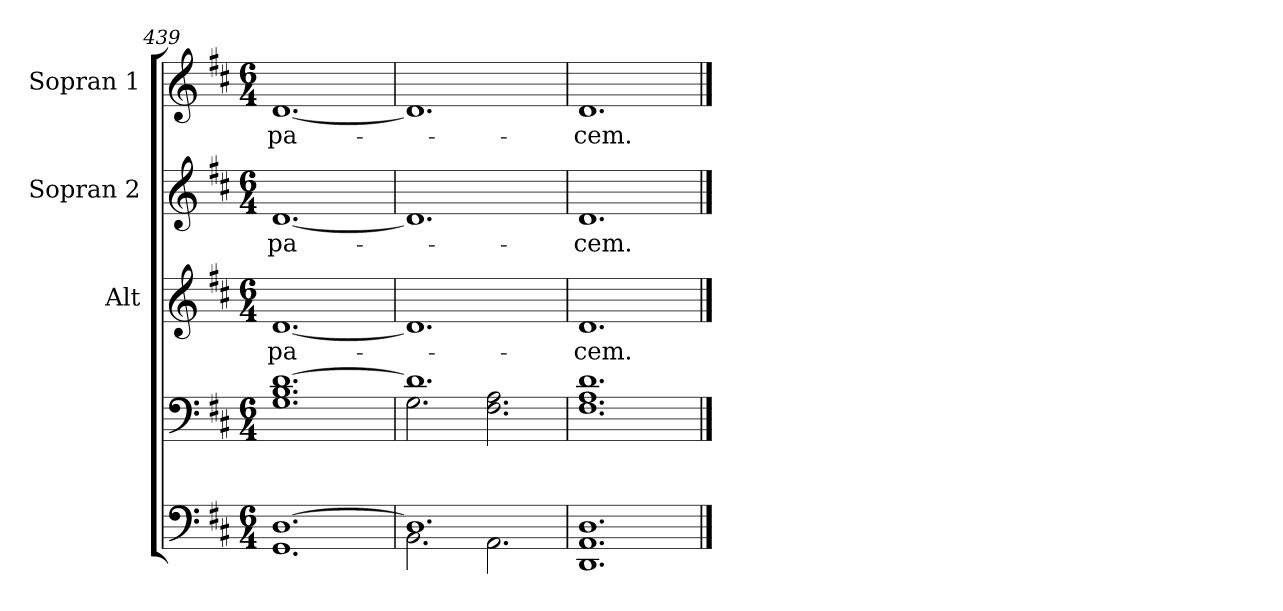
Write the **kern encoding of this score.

**kern	**kern	**kern	**text	**kern	**text	**kern	**text
*part4	*part4	*part3	*part3	*part2	*part2	*part1	*part1
*staff5	*staff4	*staff3	*staff3	*staff2	*staff2	*staff1	*staff1
*	*	*I"Alt	*	*I"Sopran 2	*	*I"Sopran 1	*
*	*	*I'A.	*	*I'S. 2	*	*I'S. 1	*
*clefF4	*clefF4	*clefG2	*	*clefG2	*	*clefG2	*
*k[f#c#]	*k[f#c#]	*k[f#c#]	*	*k[f#c#]	*	*k[f#c#]	*
*D:	*D:	*D:	*	*D:	*	*D:	*
*M6/4	*M6/4	*M6/4	*	*M6/4	*	*M6/4	*
=439	=439	=439	=439	=439	=439	=439	=439
*^	*^	*	*	*	*	*	*
!	!	!	!	!	!LO:LY:b	!	!LO:LY:b	!	!LO:LY:b
[>1.D	1.GG	[>1.d	1.G 1.B	[1.d	pa-	[1.d	pa-	[1.d	pa-
=440	=440	=440	=440	=440	=440	=440	=440	=440	=440
1.D]	2.BB\	1.d]	2.G\	1.d]	.	1.d]	.	1.d]	.
.	2.AA\	.	2.F#\ 2.A\	.	.	.	.	.	.
=441	=441	=441	=441	=441	=441	=441	=441	=441	=441
!	!	!	!	!	!LO:LY:b	!	!LO:LY:b	!	!LO:LY:b
*v	*v	*	*	*	*	*	*	*	*
1.DD 1.AA 1.D	1.d	1.F# 1.A	1.d	-cem.	1.d	-cem.	1.d	-cem.
*	*v	*v	*	*	*	*	*	*
==	==	==	==	==	==	==	==
*-	*-	*-	*-	*-	*-	*-	*-
